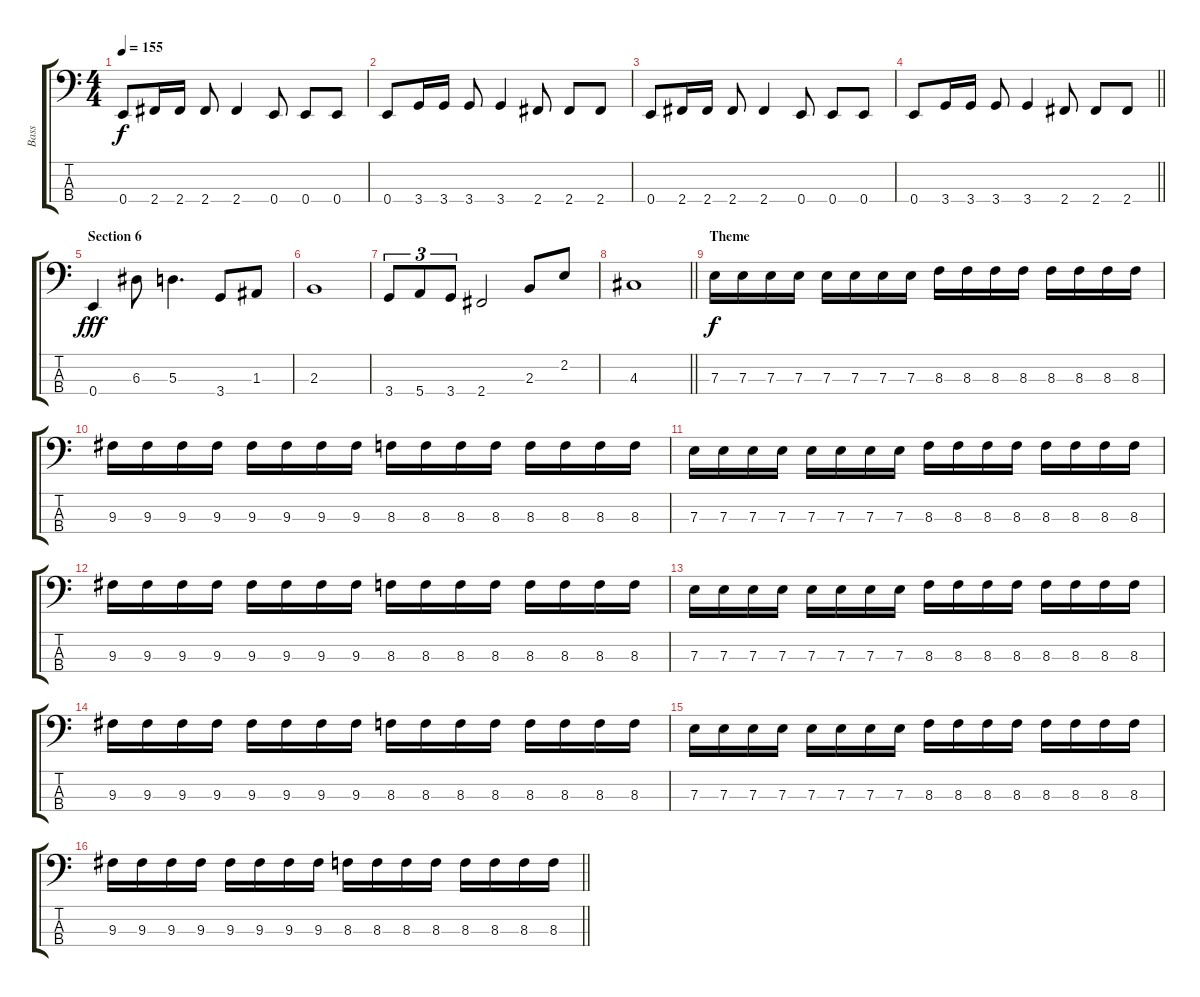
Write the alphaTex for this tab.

\track ("Bass" "Bass") {instrument electricbasspick}
\staff {score tabs}
\tuning (G2 D2 A1 E1) {hide}
\ts (4 4)
\tempo 155
\clef f4
\ks c
0.4.8{dy f} 2.4.16 2.4.16 2.4.8 2.4.4 0.4.8 0.4.8 0.4.8 |
0.4.8 3.4.16 3.4.16 3.4.8 3.4.4 2.4.8 2.4.8 2.4.8 |
0.4.8 2.4.16 2.4.16 2.4.8 2.4.4 0.4.8 0.4.8 0.4.8 |
\barLineRight lightlight
0.4.8 3.4.16 3.4.16 3.4.8 3.4.4 2.4.8 2.4.8 2.4.8 |
\section ("" "Section 6")
0.4.4{dy fff} 6.3.8 5.3.4{d} 3.4.8 1.3.8 |
2.3.1 |
3.4.8{tu (3 2)} 5.4.8{tu (3 2)} 3.4.8{tu (3 2)} 2.4.2 2.3.8 2.2.8 |
\barLineRight lightlight
4.3.1 |
\section ("" "Theme")
7.3.16{dy f} 7.3.16 7.3.16 7.3.16 7.3.16 7.3.16 7.3.16 7.3.16 8.3.16 8.3.16 8.3.16 8.3.16 8.3.16 8.3.16 8.3.16 8.3.16 |
9.3.16 9.3.16 9.3.16 9.3.16 9.3.16 9.3.16 9.3.16 9.3.16 8.3.16 8.3.16 8.3.16 8.3.16 8.3.16 8.3.16 8.3.16 8.3.16 |
7.3.16 7.3.16 7.3.16 7.3.16 7.3.16 7.3.16 7.3.16 7.3.16 8.3.16 8.3.16 8.3.16 8.3.16 8.3.16 8.3.16 8.3.16 8.3.16 |
9.3.16 9.3.16 9.3.16 9.3.16 9.3.16 9.3.16 9.3.16 9.3.16 8.3.16 8.3.16 8.3.16 8.3.16 8.3.16 8.3.16 8.3.16 8.3.16 |
7.3.16 7.3.16 7.3.16 7.3.16 7.3.16 7.3.16 7.3.16 7.3.16 8.3.16 8.3.16 8.3.16 8.3.16 8.3.16 8.3.16 8.3.16 8.3.16 |
9.3.16 9.3.16 9.3.16 9.3.16 9.3.16 9.3.16 9.3.16 9.3.16 8.3.16 8.3.16 8.3.16 8.3.16 8.3.16 8.3.16 8.3.16 8.3.16 |
7.3.16 7.3.16 7.3.16 7.3.16 7.3.16 7.3.16 7.3.16 7.3.16 8.3.16 8.3.16 8.3.16 8.3.16 8.3.16 8.3.16 8.3.16 8.3.16 |
\barLineRight lightlight
9.3.16 9.3.16 9.3.16 9.3.16 9.3.16 9.3.16 9.3.16 9.3.16 8.3.16 8.3.16 8.3.16 8.3.16 8.3.16 8.3.16 8.3.16 8.3.16
